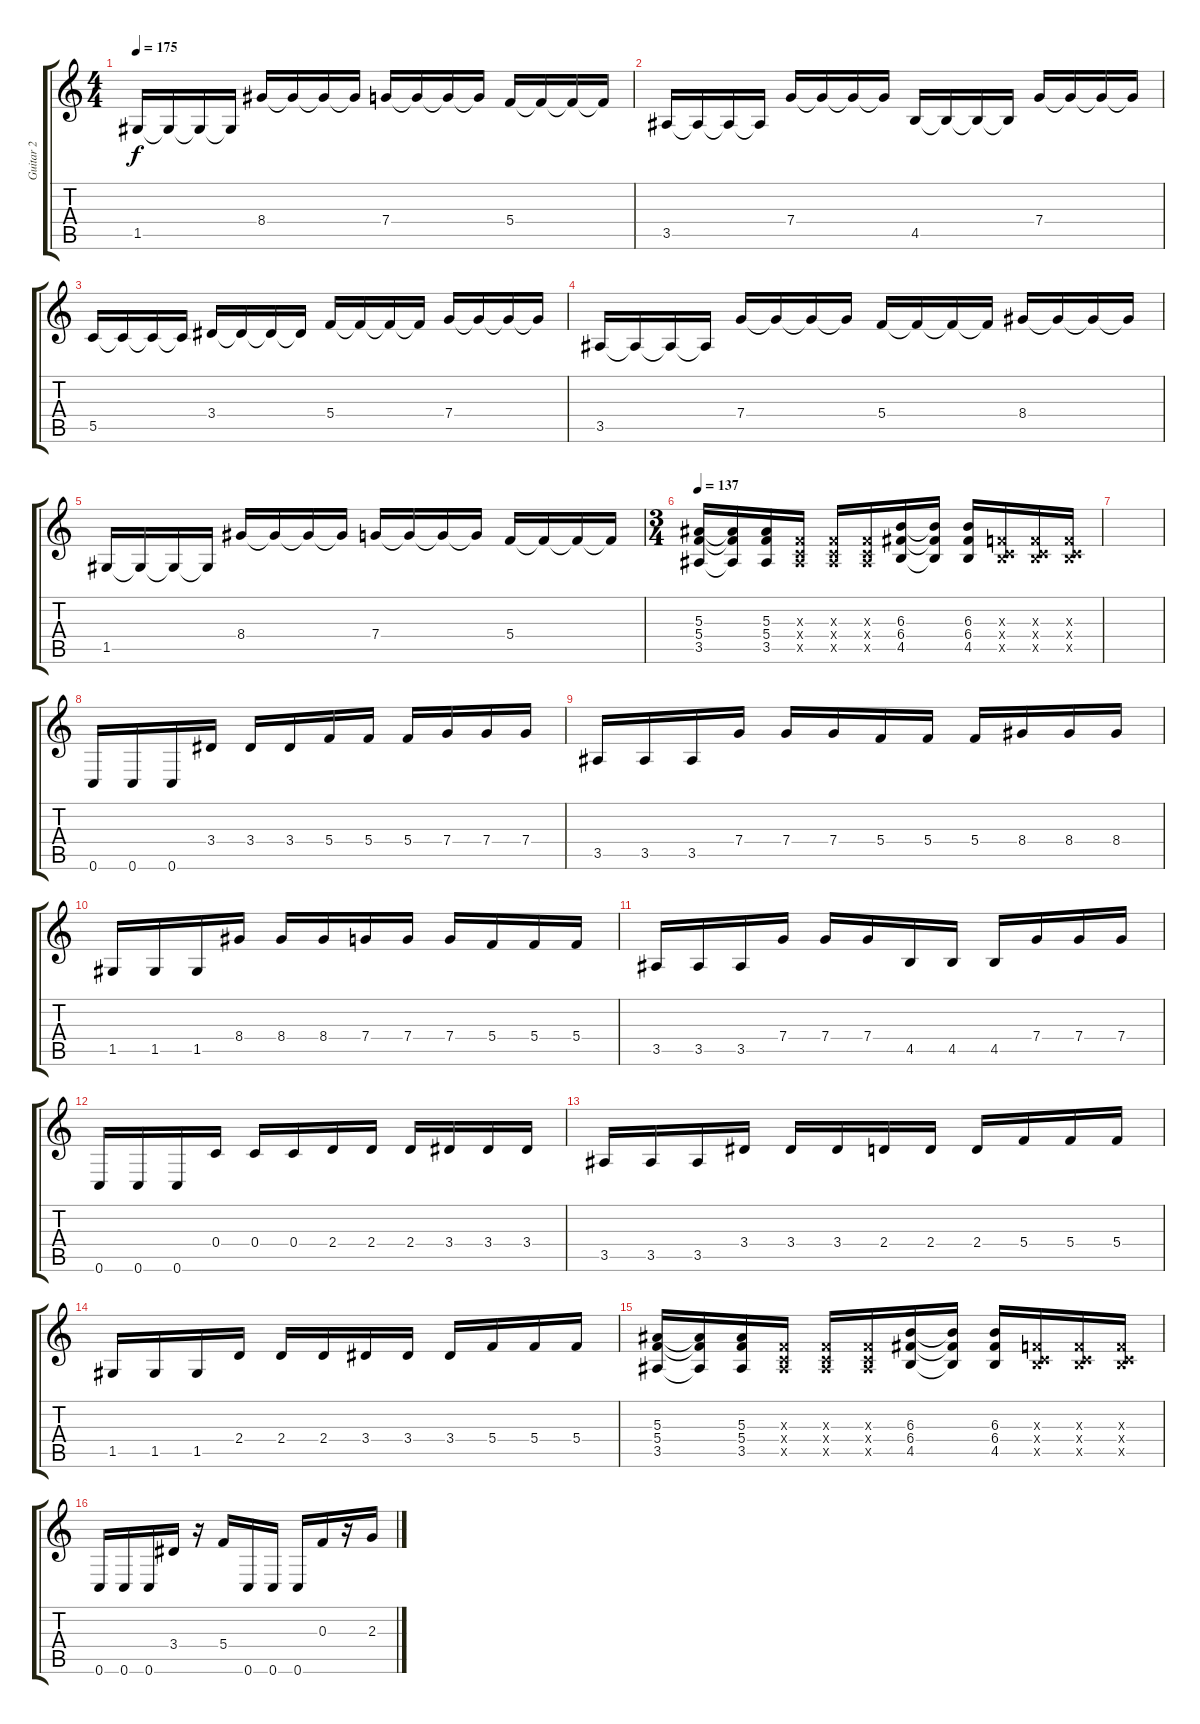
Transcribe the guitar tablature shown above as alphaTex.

\track ("Guitar 2" "Guitar 2") {instrument overdrivenguitar}
\staff {score tabs}
\tuning (D4 A3 F3 C3 G2 C2) {hide}
\ts (4 4)
\tempo 175
\clef g2
\ks c
1.5.16{dy f} 1.5{t}.16 1.5{t}.16 1.5{t}.16 8.4.16 8.4{t}.16 8.4{t}.16 8.4{t}.16 7.4.16 7.4{t}.16 7.4{t}.16 7.4{t}.16 5.4.16 5.4{t}.16 5.4{t}.16 5.4{t}.16 |
3.5.16 3.5{t}.16 3.5{t}.16 3.5{t}.16 7.4.16 7.4{t}.16 7.4{t}.16 7.4{t}.16 4.5.16 4.5{t}.16 4.5{t}.16 4.5{t}.16 7.4.16 7.4{t}.16 7.4{t}.16 7.4{t}.16 |
5.5.16 5.5{t}.16 5.5{t}.16 5.5{t}.16 3.4.16 3.4{t}.16 3.4{t}.16 3.4{t}.16 5.4.16 5.4{t}.16 5.4{t}.16 5.4{t}.16 7.4.16 7.4{t}.16 7.4{t}.16 7.4{t}.16 |
3.5.16 3.5{t}.16 3.5{t}.16 3.5{t}.16 7.4.16 7.4{t}.16 7.4{t}.16 7.4{t}.16 5.4.16 5.4{t}.16 5.4{t}.16 5.4{t}.16 8.4.16 8.4{t}.16 8.4{t}.16 8.4{t}.16 |
1.5.16 1.5{t}.16 1.5{t}.16 1.5{t}.16 8.4.16 8.4{t}.16 8.4{t}.16 8.4{t}.16 7.4.16 7.4{t}.16 7.4{t}.16 7.4{t}.16 5.4.16 5.4{t}.16 5.4{t}.16 5.4{t}.16 |
\ts (3 4)
\tempo 137
(5.3 5.4 3.5).16 (5.3{t} 5.4{t} 3.5{t}).16 (5.3 5.4 3.5).16 (0.3{x} 0.4{x} 3.5{x}).16 (0.3{x} 0.4{x} 3.5{x}).16 (0.3{x} 0.4{x} 3.5{x}).16 (6.3 6.4 4.5).16 (6.3{t} 6.4{t} 4.5{t}).16 (6.3 6.4 4.5).16 (0.3{x} 0.4{x} 4.5{x}).16 (0.3{x} 0.4{x} 4.5{x}).16 (0.3{x} 0.4{x} 4.5{x}).16 |
|
0.6.16 0.6.16 0.6.16 3.4.16 3.4.16 3.4.16 5.4.16 5.4.16 5.4.16 7.4.16 7.4.16 7.4.16 |
3.5.16 3.5.16 3.5.16 7.4.16 7.4.16 7.4.16 5.4.16 5.4.16 5.4.16 8.4.16 8.4.16 8.4.16 |
1.5.16 1.5.16 1.5.16 8.4.16 8.4.16 8.4.16 7.4.16 7.4.16 7.4.16 5.4.16 5.4.16 5.4.16 |
3.5.16 3.5.16 3.5.16 7.4.16 7.4.16 7.4.16 4.5.16 4.5.16 4.5.16 7.4.16 7.4.16 7.4.16 |
0.6.16 0.6.16 0.6.16 0.4.16 0.4.16 0.4.16 2.4.16 2.4.16 2.4.16 3.4.16 3.4.16 3.4.16 |
3.5.16 3.5.16 3.5.16 3.4.16 3.4.16 3.4.16 2.4.16 2.4.16 2.4.16 5.4.16 5.4.16 5.4.16 |
1.5.16 1.5.16 1.5.16 2.4.16 2.4.16 2.4.16 3.4.16 3.4.16 3.4.16 5.4.16 5.4.16 5.4.16 |
(5.3 5.4 3.5).16 (5.3{t} 5.4{t} 3.5{t}).16 (5.3 5.4 3.5).16 (0.3{x} 0.4{x} 3.5{x}).16 (0.3{x} 0.4{x} 3.5{x}).16 (0.3{x} 0.4{x} 3.5{x}).16 (6.3 6.4 4.5).16 (6.3{t} 6.4{t} 4.5{t}).16 (6.3 6.4 4.5).16 (0.3{x} 0.4{x} 4.5{x}).16 (0.3{x} 0.4{x} 4.5{x}).16 (0.3{x} 0.4{x} 4.5{x}).16 |
0.6.16 0.6.16 0.6.16 3.4.16 r.16 5.4.16 0.6.16 0.6.16 0.6.16 0.3.16 r.16 2.3.16
